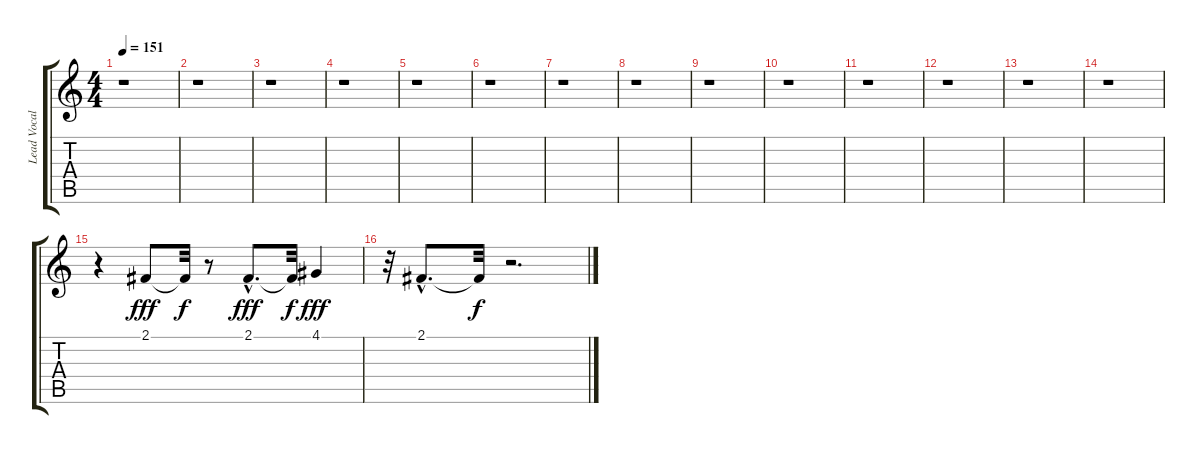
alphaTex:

\track ("Lead Vocal" "Lead Vocal") {instrument tangoaccordion}
\staff {score tabs}
\tuning (E4 B3 G3 D3 A2 E2) {hide}
\ts (4 4)
\tempo 151
\clef g2
\ks c
r.1{dy f} |
r.1 |
r.1 |
r.1 |
r.1 |
r.1 |
r.1 |
r.1 |
r.1 |
r.1 |
r.1 |
r.1 |
r.1 |
r.1 |
r.4 2.1.8{dy fff} 2.1{t}.32{dy f} r.8 2.1{hac}.8{d dy fff} 2.1{t}.32{dy f} 4.1.4{dy fff} |
r.32 2.1{hac}.8{d} 2.1{t}.32{dy f} r.2{d}
